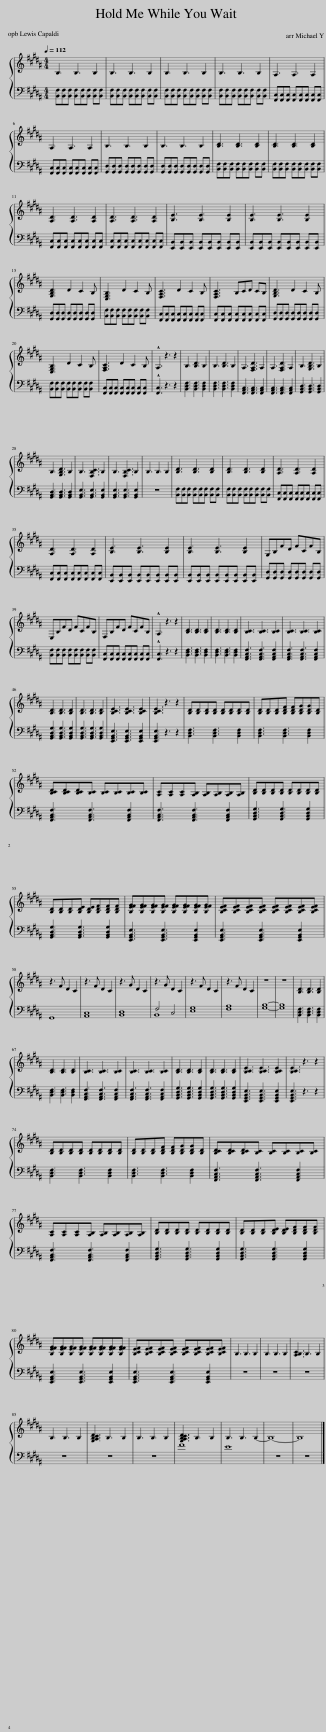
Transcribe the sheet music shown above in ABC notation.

X:1
%%score { 1 | ( 2 3 ) }
L:1/8
Q:1/4=112
M:4/4
I:linebreak $
K:B
V:1 treble
V:2 bass
V:3 bass
V:1
 B,3 B,3 B,2 | B,3 B,3 B,2 | B,3 B,3 B,2 | B,3 B,3 B,2 | A,3 A,3 A,2 |$ %5
 A,3 A,3 A,2 | B,3 B,3 B,2 | B,3 B,3 B,2 | [B,D]3 [B,D]3 [B,D]2 | [B,D]3 [B,D]3 [B,D]2 |$ %10
 [A,D]3 [A,D]3 [A,D]2 | [A,D]3 [A,D]3 [A,D]2 | [B,E]3 [B,E]3 [B,E]2 | [B,E]3 [B,E]3 [B,E]2 |$ [G,B,D]3 D2 C2 B, | %15
 [E,G,B,]3 D2 C2 B, | [F,A,C]3 D2 C2 B, | [F,A,C]3 B,CD CB, | [G,B,D]3 D2 C2 B, |$ [E,G,B,]3 D2 C2 B, | %20
 [F,A,C]3 D2 C2 B, | !^!A,3 z3 z2 | B,3 [B,D]3 B,2 | B,3 [B,D]3 B,2 | A,3 [F,A,D]3 A,2 | %25
 A,3 [F,A,D]3 A,2 | B,3 [G,B,D]3 B,2 |$ B,3 [G,B,D]3 B,2 | B,3 [F,B,C]3 B,2 | B,3 [F,B,C]3 B,2 | %30
 B,3 B,3 B,2 | [B,D]3 [B,D]3 [B,D]2 | [B,D]3 [B,D]3 [B,D]2 | [A,D]3 [A,D]3 [A,D]2 |$ [A,D]3 [A,D]3 [A,D]2 | %35
 [B,E]3 [B,E]3 [B,E]2 | [B,E]3 [B,E]3 [B,E]2 | G,B,FD FCFB, |$ E,B,FD FCFB, | F,B,FD FCFB, | %40
 !^!A,3 z3 z2 | [B,D]3 [B,D]3 [B,D]2 | [B,D]3 [B,D]3 [B,D]2 | [B,C]3 [B,C]3 [B,C]2 | [B,C]3 [B,C]3 [B,C]2 |$ %45
 [B,D]3 [B,D]3 [B,D]2 | [B,D]3 [B,D]3 [B,D]2 | [B,CE]3 [B,CE]3 [B,CE]2 | [B,CE]3 z3 z2 | [B,D][B,D][B,D][B,D] [B,D][B,D][B,D][B,D] | %50
 [B,D][B,D][B,D][B,DF] [B,DF][B,DG][B,DG][B,D] |$ [B,CD][B,CD][B,CD][B,C] [B,C][B,C][B,C][B,C] | [A,C][A,C][A,C][A,B,] [A,B,][A,B,][A,B,][A,B,] | [B,D][B,D][B,D][B,D] [B,D][B,D][B,D][B,D] |$ [B,D][B,D][B,D][B,DE] [B,DE][B,DF][B,DF][B,DF] | %55
 [B,EFG][B,EFG][B,EFG][B,EFG] [B,EFG][B,EFG][B,EFG][B,EFG] | [B,CEF][B,CEF][B,CEF][B,CEF] [B,CEF][B,CEF][B,CEF][B,CEF] |$ z3 F D2 C2 | z3 F D2 C2 | z3 G D2 C2 | %60
 z3 G D2 C2 | z3 F D2 C2 | z3 F D2 C2 | z8 | z8 | %65
 [B,D]3 [B,D]3 [B,D]2 |$ [B,D]3 [B,D]3 [B,D]2 | [B,C]3 [B,C]3 [B,C]2 | [B,C]3 [B,C]3 [B,C]2 | [B,D]3 [B,D]3 [B,D]2 | %70
 [B,D]3 [B,D]3 [B,D]2 | [B,CE]3 [B,CE]3 [B,CE]2 | [B,CE]3 z3 z2 |$ [B,D][B,D][B,D][B,D] [B,D][B,D][B,D][B,D] | [B,D][B,D][B,D][B,DF] [B,DF][B,DG][B,DG][B,D] | %75
 [B,CD][B,CD][B,CD][B,C] [B,C][B,C][B,C][B,C] |$ [A,C][A,C][A,C][A,B,] [A,B,][A,B,][A,B,][A,B,] | [B,D][B,D][B,D][B,D] [B,D][B,D][B,D][B,D] | [B,D][B,D][B,D][B,DE] [B,DE][B,DF][B,DF][B,DF] |$ [B,EFG][B,EFG][B,EFG][B,EFG] [B,EFG][B,EFG][B,EFG][B,EFG] | %80
 [B,CEF][B,CEF][B,CEF][B,CEF] [B,CEF][B,CEF][B,CEF][B,CEF] | B,3 B,3 B,2 | B,3 B,3 B,2 | [A,B,C]3 B,3 B,2 |$ B,3 B,3 B,2 | %85
 [G,A,B,CD]3 B,3 B,2 | B,3 B,3 B,2 | [G,A,B,CD]3 B,3 B,2 | B,3 B,3 B,2- | B,8- | %90
 B,8 |] %91
V:2
 [B,,F,][B,,F,][B,,F,] [B,,F,][B,,F,][B,,F,] [B,,F,][B,,F,] | [B,,F,][B,,F,][B,,F,] [B,,F,][B,,F,][B,,F,] [B,,F,][B,,F,] | [B,,F,][B,,F,][B,,F,] [B,,F,][B,,F,][B,,F,] [B,,F,][B,,F,] | [B,,F,][B,,F,][B,,F,] [B,,F,][B,,F,][B,,F,] [B,,F,][B,,F,] | [F,,C,][F,,C,][F,,C,] [F,,C,][F,,C,][F,,C,] [F,,C,][F,,C,] |$ %5
 [F,,C,][F,,C,][F,,C,] [F,,C,][F,,C,][F,,C,] [F,,C,][F,,C,] | [G,,D,][G,,D,][G,,D,] [G,,D,][G,,D,][G,,D,] [G,,D,][G,,D,] | [G,,D,][G,,D,][G,,D,] [G,,D,][G,,D,][G,,D,] [G,,D,][G,,D,] | [B,,F,][B,,F,][B,,F,] [B,,F,][B,,F,][B,,F,] [B,,F,][B,,F,] | [B,,F,][B,,F,][B,,F,] [B,,F,][B,,F,][B,,F,] [B,,F,][B,,F,] |$ %10
 [F,,C,][F,,C,][F,,C,] [F,,C,][F,,C,][F,,C,] [F,,C,][F,,C,] | [F,,C,][F,,C,][F,,C,] [F,,C,][F,,C,][F,,C,] [F,,C,][F,,C,] | [E,,B,,][E,,B,,][E,,B,,] [E,,B,,][E,,B,,][E,,B,,] [E,,B,,][E,,B,,] | [E,,B,,][E,,B,,][E,,B,,] [E,,B,,][E,,B,,][E,,B,,] [E,,B,,][E,,B,,] |$ [G,,D,][G,,D,][G,,D,] [G,,D,][G,,D,][G,,D,] [G,,D,][G,,D,] | %15
 [B,,F,][B,,F,][B,,F,] [B,,F,][B,,F,][B,,F,] [B,,F,][B,,F,] | [F,,C,][F,,C,][F,,C,] [F,,C,][F,,C,][F,,C,] [F,,C,][F,,C,] | [F,,C,][F,,C,][F,,C,] [F,,C,][F,,C,][F,,C,] [F,,C,][F,,C,] | [G,,D,][G,,D,][G,,D,] [G,,D,][G,,D,][G,,D,] [G,,D,][G,,D,] |$ [B,,F,][B,,F,][B,,F,] [B,,F,][B,,F,][B,,F,] [B,,F,][B,,F,] | %20
 [F,,C,][F,,C,][F,,C,] [F,,C,][F,,C,][F,,C,] [F,,C,][F,,C,] | !^![F,,C,]3 z3 z2 | [B,,D,F,]3 [B,,D,F,]3 [B,,D,F,]2 | [B,,D,F,]3 [B,,D,F,]3 [B,,D,F,]2 | [F,,A,,C,]3 [F,,A,,C,]3 [F,,A,,C,]2 | %25
 [F,,A,,C,]3 [F,,A,,C,]3 [F,,A,,C,]2 | [G,,B,,D,]3 [G,,B,,D,]3 [G,,B,,D,]2 |$ [G,,B,,D,]3 [G,,B,,D,]3 [G,,B,,D,]2 | [G,,B,,E,]3 [G,,B,,E,]3 [G,,B,,E,]2 | [G,,B,,E,]3 [G,,B,,E,]3 [G,,B,,E,]2 | %30
 z8 | [B,,F,][B,,F,][B,,F,] [B,,F,][B,,F,][B,,F,] [B,,F,][B,,F,] | [B,,F,][B,,F,][B,,F,] [B,,F,][B,,F,][B,,F,] [B,,F,][B,,F,] | [F,,C,][F,,C,][F,,C,] [F,,C,][F,,C,][F,,C,] [F,,C,][F,,C,] |$ [F,,C,][F,,C,][F,,C,] [F,,C,][F,,C,][F,,C,] [F,,C,][F,,C,] | %35
 [E,,B,,][E,,B,,][E,,B,,] [E,,B,,][E,,B,,][E,,B,,] [E,,B,,][E,,B,,] | [E,,B,,][E,,B,,][E,,B,,] [E,,B,,][E,,B,,][E,,B,,] [E,,B,,][E,,B,,] | [G,,D,][G,,D,][G,,D,] [G,,D,][G,,D,][G,,D,] [G,,D,][G,,D,] |$ [B,,F,][B,,F,][B,,F,] [B,,F,][B,,F,][B,,F,] [B,,F,][B,,F,] | [F,,C,][F,,C,][F,,C,] [F,,C,][F,,C,][F,,C,] [F,,C,][F,,C,] | %40
 !^![F,,C,]3 z3 z2 | [B,,D,F,]3 [B,,D,F,]3 [B,,D,F,]2 | [B,,D,F,]3 [B,,D,F,]3 [B,,D,F,]2 | [F,,A,,C,F,]3 [F,,A,,C,F,]3 [F,,A,,C,F,]2 | [F,,A,,C,F,]3 [F,,A,,C,F,]3 [F,,A,,C,F,]2 |$ %45
 [G,,B,,D,G,]3 [G,,B,,D,G,]3 [G,,B,,D,G,]2 | [G,,B,,D,G,]3 [G,,B,,D,G,]3 [G,,B,,D,G,]2 | [E,,G,,B,,E,]3 [E,,G,,B,,E,]3 [E,,G,,B,,E,]2 | [E,,G,,B,,E,]3 z3 z2 | [B,,D,F,]3 [B,,D,F,]3 [B,,D,F,]2 | %50
 [B,,D,F,]3 [B,,D,F,]3 [B,,D,F,]2 |$ [F,,A,,C,F,]3 [F,,A,,C,F,]3 [F,,A,,C,F,]2 | [F,,A,,C,F,]3 [F,,A,,C,F,]3 [F,,A,,C,F,]2 | [G,,B,,D,G,]3 [G,,B,,D,G,]3 [G,,B,,D,G,]2 |$ [G,,B,,D,G,]3 [G,,B,,D,G,]3 [G,,B,,D,G,]2 | %55
 [E,,G,,B,,E,]3 [E,,G,,B,,E,]3 [E,,G,,B,,E,]2 | [E,,G,,B,,E,]3 [E,,G,,B,,E,]3 [E,,G,,B,,E,]2 |$ G,,8 | [A,,C,]8 | [B,,D,]8 | %60
 B,,8 | [E,G,]8 | [F,A,]8 | [G,B,]8- | [G,B,]8 | %65
 [B,,D,F,]3 [B,,D,F,]3 [B,,D,F,]2 |$ [B,,D,F,]3 [B,,D,F,]3 [B,,D,F,]2 | [F,,A,,C,F,]3 [F,,A,,C,F,]3 [F,,A,,C,F,]2 | [F,,A,,C,F,]3 [F,,A,,C,F,]3 [F,,A,,C,F,]2 | [G,,B,,D,G,]3 [G,,B,,D,G,]3 [G,,B,,D,G,]2 | %70
 [G,,B,,D,G,]3 [G,,B,,D,G,]3 [G,,B,,D,G,]2 | [E,,G,,B,,E,]3 [E,,G,,B,,E,]3 [E,,G,,B,,E,]2 | [E,,G,,B,,E,]3 z3 z2 |$ [B,,D,F,]3 [B,,D,F,]3 [B,,D,F,]2 | [B,,D,F,]3 [B,,D,F,]3 [B,,D,F,]2 | %75
 [F,,A,,C,F,]3 [F,,A,,C,F,]3 [F,,A,,C,F,]2 |$ [F,,A,,C,F,]3 [F,,A,,C,F,]3 [F,,A,,C,F,]2 | [G,,B,,D,G,]3 [G,,B,,D,G,]3 [G,,B,,D,G,]2 | [G,,B,,D,G,]3 [G,,B,,D,G,]3 [G,,B,,D,G,]2 |$ [E,,G,,B,,E,]3 [E,,G,,B,,E,]3 [E,,G,,B,,E,]2 | %80
 [E,,G,,B,,E,]3 [E,,G,,B,,E,]3 [E,,G,,B,,E,]2 | z8 | z8 | z8 |$ z8 | %85
 z8 | z8 | F8 | E8 | z8 | %90
 z8 |] %91
V:3
 x8 | x8 | x8 | x8 | x8 |$ %5
 x8 | x8 | x8 | x8 | x8 |$ %10
 x8 | x8 | x8 | x8 |$ x8 | %15
 x8 | x8 | x8 | x8 |$ x8 | %20
 x8 | x8 | x8 | x8 | x8 | %25
 x8 | x8 |$ x8 | x8 | x8 | %30
 x8 | x8 | x8 | x8 |$ x8 | %35
 x8 | x8 | x8 |$ x8 | x8 | %40
 x8 | x8 | x8 | x8 | x8 |$ %45
 x8 | x8 | x8 | x8 | x8 | %50
 x8 |$ x8 | x8 | x8 |$ x8 | %55
 x8 | x8 |$ x8 | x8 | x8 | %60
 F,4 C,4 | x8 | x8 | x8 | x8 | %65
 x8 |$ x8 | x8 | x8 | x8 | %70
 x8 | x8 | x8 |$ x8 | x8 | %75
 x8 |$ x8 | x8 | x8 |$ x8 | %80
 x8 | x8 | x8 | x8 |$ x8 | %85
 x8 | x8 | x8 | x8 | x8 | %90
 x8 |] %91
